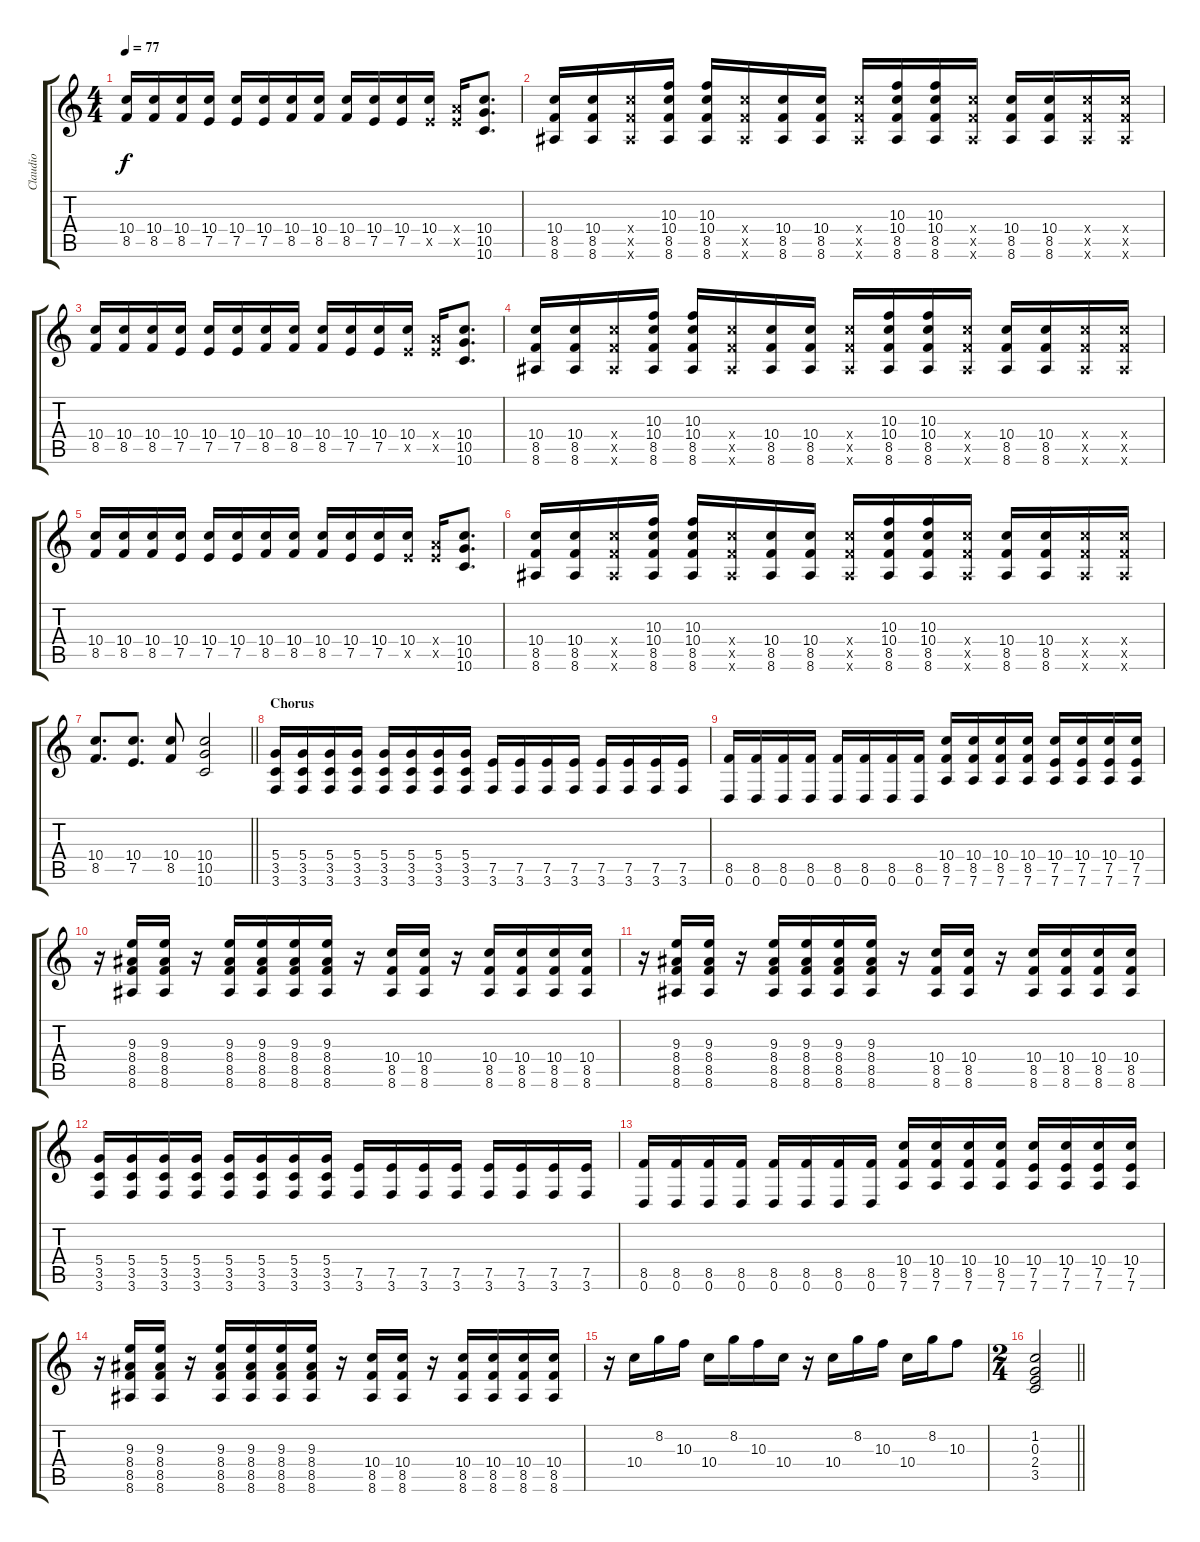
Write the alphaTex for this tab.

\track ("Claudio" "Claudio") {instrument distortionguitar}
\staff {score tabs}
\tuning (E4 B3 G3 D3 A2 D2) {hide}
\ts (4 4)
\tempo 77
\clef g2
\ks c
(10.4 8.5).16{dy f} (10.4 8.5).16 (10.4 8.5).16 (10.4 7.5).16 (10.4 7.5).16 (10.4 7.5).16 (10.4 8.5).16 (10.4 8.5).16 (10.4 8.5).16 (10.4 7.5).16 (10.4 7.5).16 (10.4 7.5{x}).16 (7.4{x} 7.5{x}).16 (10.4 10.5 10.6).8{d} |
(10.4 8.5 8.6).16 (10.4 8.5 8.6).16 (10.4{x} 8.5{x} 8.6{x}).16 (10.3 10.4 8.5 8.6).16 (10.3 10.4 8.5 8.6).16 (10.4{x} 8.5{x} 8.6{x}).16 (10.4 8.5 8.6).16 (10.4 8.5 8.6).16 (10.4{x} 8.5{x} 8.6{x}).16 (10.3 10.4 8.5 8.6).16 (10.3 10.4 8.5 8.6).16 (10.4{x} 8.5{x} 8.6{x}).16 (10.4 8.5 8.6).16 (10.4 8.5 8.6).16 (10.4{x} 8.5{x} 8.6{x}).16 (10.4{x} 8.5{x} 8.6{x}).16 |
(10.4 8.5).16 (10.4 8.5).16 (10.4 8.5).16 (10.4 7.5).16 (10.4 7.5).16 (10.4 7.5).16 (10.4 8.5).16 (10.4 8.5).16 (10.4 8.5).16 (10.4 7.5).16 (10.4 7.5).16 (10.4 7.5{x}).16 (7.4{x} 7.5{x}).16 (10.4 10.5 10.6).8{d} |
(10.4 8.5 8.6).16 (10.4 8.5 8.6).16 (10.4{x} 8.5{x} 8.6{x}).16 (10.3 10.4 8.5 8.6).16 (10.3 10.4 8.5 8.6).16 (10.4{x} 8.5{x} 8.6{x}).16 (10.4 8.5 8.6).16 (10.4 8.5 8.6).16 (10.4{x} 8.5{x} 8.6{x}).16 (10.3 10.4 8.5 8.6).16 (10.3 10.4 8.5 8.6).16 (10.4{x} 8.5{x} 8.6{x}).16 (10.4 8.5 8.6).16 (10.4 8.5 8.6).16 (10.4{x} 8.5{x} 8.6{x}).16 (10.4{x} 8.5{x} 8.6{x}).16 |
(10.4 8.5).16 (10.4 8.5).16 (10.4 8.5).16 (10.4 7.5).16 (10.4 7.5).16 (10.4 7.5).16 (10.4 8.5).16 (10.4 8.5).16 (10.4 8.5).16 (10.4 7.5).16 (10.4 7.5).16 (10.4 7.5{x}).16 (7.4{x} 7.5{x}).16 (10.4 10.5 10.6).8{d} |
(10.4 8.5 8.6).16 (10.4 8.5 8.6).16 (10.4{x} 8.5{x} 8.6{x}).16 (10.3 10.4 8.5 8.6).16 (10.3 10.4 8.5 8.6).16 (10.4{x} 8.5{x} 8.6{x}).16 (10.4 8.5 8.6).16 (10.4 8.5 8.6).16 (10.4{x} 8.5{x} 8.6{x}).16 (10.3 10.4 8.5 8.6).16 (10.3 10.4 8.5 8.6).16 (10.4{x} 8.5{x} 8.6{x}).16 (10.4 8.5 8.6).16 (10.4 8.5 8.6).16 (10.4{x} 8.5{x} 8.6{x}).16 (10.4{x} 8.5{x} 8.6{x}).16 |
\barLineRight lightlight
(10.4 8.5).8{d} (10.4 7.5).8{d} (10.4 8.5).8 (10.4 10.5 10.6).2 |
\section ("" "Chorus")
(5.4 3.5 3.6).16 (5.4 3.5 3.6).16 (5.4 3.5 3.6).16 (5.4 3.5 3.6).16 (5.4 3.5 3.6).16 (5.4 3.5 3.6).16 (5.4 3.5 3.6).16 (5.4 3.5 3.6).16 (7.5 3.6).16 (7.5 3.6).16 (7.5 3.6).16 (7.5 3.6).16 (7.5 3.6).16 (7.5 3.6).16 (7.5 3.6).16 (7.5 3.6).16 |
(8.5 0.6).16 (8.5 0.6).16 (8.5 0.6).16 (8.5 0.6).16 (8.5 0.6).16 (8.5 0.6).16 (8.5 0.6).16 (8.5 0.6).16 (10.4 8.5 7.6).16 (10.4 8.5 7.6).16 (10.4 8.5 7.6).16 (10.4 8.5 7.6).16 (10.4 7.5 7.6).16 (10.4 7.5 7.6).16 (10.4 7.5 7.6).16 (10.4 7.5 7.6).16 |
r.16 (9.3 8.4 8.5 8.6).16 (9.3 8.4 8.5 8.6).16 r.16 (9.3 8.4 8.5 8.6).16 (9.3 8.4 8.5 8.6).16 (9.3 8.4 8.5 8.6).16 (9.3 8.4 8.5 8.6).16 r.16 (10.4 8.5 8.6).16 (10.4 8.5 8.6).16 r.16 (10.4 8.5 8.6).16 (10.4 8.5 8.6).16 (10.4 8.5 8.6).16 (10.4 8.5 8.6).16 |
r.16 (9.3 8.4 8.5 8.6).16 (9.3 8.4 8.5 8.6).16 r.16 (9.3 8.4 8.5 8.6).16 (9.3 8.4 8.5 8.6).16 (9.3 8.4 8.5 8.6).16 (9.3 8.4 8.5 8.6).16 r.16 (10.4 8.5 8.6).16 (10.4 8.5 8.6).16 r.16 (10.4 8.5 8.6).16 (10.4 8.5 8.6).16 (10.4 8.5 8.6).16 (10.4 8.5 8.6).16 |
(5.4 3.5 3.6).16 (5.4 3.5 3.6).16 (5.4 3.5 3.6).16 (5.4 3.5 3.6).16 (5.4 3.5 3.6).16 (5.4 3.5 3.6).16 (5.4 3.5 3.6).16 (5.4 3.5 3.6).16 (7.5 3.6).16 (7.5 3.6).16 (7.5 3.6).16 (7.5 3.6).16 (7.5 3.6).16 (7.5 3.6).16 (7.5 3.6).16 (7.5 3.6).16 |
(8.5 0.6).16 (8.5 0.6).16 (8.5 0.6).16 (8.5 0.6).16 (8.5 0.6).16 (8.5 0.6).16 (8.5 0.6).16 (8.5 0.6).16 (10.4 8.5 7.6).16 (10.4 8.5 7.6).16 (10.4 8.5 7.6).16 (10.4 8.5 7.6).16 (10.4 7.5 7.6).16 (10.4 7.5 7.6).16 (10.4 7.5 7.6).16 (10.4 7.5 7.6).16 |
r.16 (9.3 8.4 8.5 8.6).16 (9.3 8.4 8.5 8.6).16 r.16 (9.3 8.4 8.5 8.6).16 (9.3 8.4 8.5 8.6).16 (9.3 8.4 8.5 8.6).16 (9.3 8.4 8.5 8.6).16 r.16 (10.4 8.5 8.6).16 (10.4 8.5 8.6).16 r.16 (10.4 8.5 8.6).16 (10.4 8.5 8.6).16 (10.4 8.5 8.6).16 (10.4 8.5 8.6).16 |
r.16 10.4.16 8.2.16 10.3.16 10.4.16 8.2.16 10.3.16 10.4.16 r.16 10.4.16 8.2.16 10.3.16 10.4.16 8.2.16 10.3.8 |
\ts (2 4)
\barLineRight lightlight
(1.2 0.3 2.4 3.5).2
